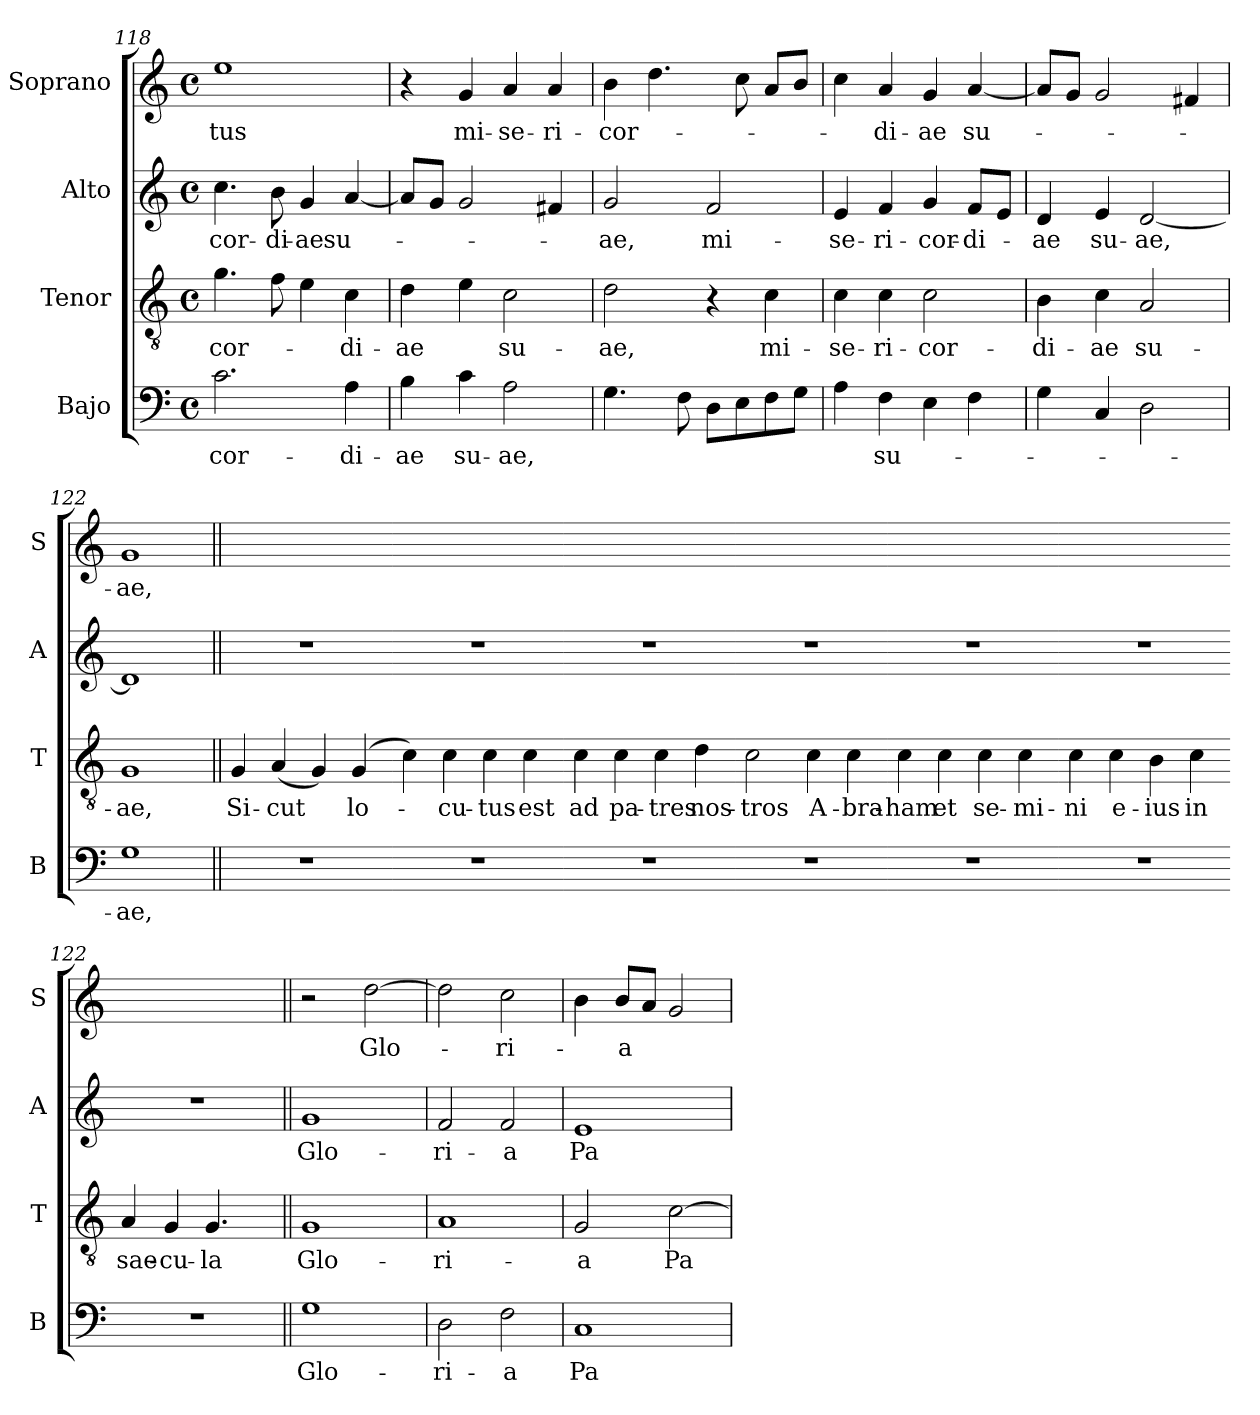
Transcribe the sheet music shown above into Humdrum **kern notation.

**kern	**text	**kern	**text	**kern	**text	**kern	**text
*part4	*part4	*part3	*part3	*part2	*part2	*part1	*part1
*staff4	*staff4	*staff3	*staff3	*staff2	*staff2	*staff1	*staff1
*I"Bajo	*	*I"Tenor	*	*I"Alto	*	*I"Soprano	*
*I'B	*	*I'T	*	*I'A	*	*I'S	*
*clefF4	*	*clefGv2	*	*clefG2	*	*clefG2	*
*ITrd7c12	*	*	*	*	*	*	*
*k[]	*	*k[]	*	*k[]	*	*k[]	*
*C:	*	*C:	*	*C:	*	*C:	*
*M4/4	*	*M4/4	*	*M4/4	*	*M4/4	*
*met(c)	*	*met(c)	*	*met(c)	*	*met(c)	*
=118	=118	=118	=118	=118	=118	=118	=118
2.C\	-cor-	4.g\	-cor-	4.cc\	-cor-	1ee	-tus
.	.	8f\	.	8b\	-di-	.	.
.	.	4e\	.	4g/	-ae	.	.
4AA\	-di-	4c\	-di-	[4a/	su-	.	.
!!LO:LB:g=z
=119	=119	=119	=119	=119	=119	=119	=119
4BB\	-ae	4d\	-ae	8a/L]	.	4r	.
.	.	.	.	8g/J	.	.	.
4C\	su-	4e\	.	2g/	.	4g/	mi-
2AA\	-ae,	2c\	su-	.	.	4a/	-se-
.	.	.	.	4f#X/	.	4a/	-ri-
=120	=120	=120	=120	=120	=120	=120	=120
4.GG\	.	2d\	-ae,	2g/	-ae,	4b\	-cor-
.	.	.	.	.	.	4.dd\	.
8FF\	.	.	.	.	.	.	.
8DD\L	.	4r	.	2f/	mi-	.	.
8EE\	.	.	.	.	.	8cc\	.
8FF\	.	4c\	mi-	.	.	8a/L	.
8GG\J	.	.	.	.	.	8b/J	.
=121	=121	=121	=121	=121	=121	=121	=121
4AA\	.	4c\	-se-	4e/	-se-	4cc\	.
4FF\	su-	4c\	-ri-	4f/	-ri-	4a/	-di-
4EE\	.	2c\	-cor-	4g/	-cor-	4g/	-ae
4FF\	.	.	.	8f/L	-di-	[4a/	su-
.	.	.	.	8e/J	.	.	.
=122	=122	=122	=122	=122	=122	=122	=122
4GG\	.	4B\	-di-	4d/	-ae	8a/L]	.
.	.	.	.	.	.	8g/J	.
4CC/	.	4c\	-ae	4e/	su-	2g/	.
2DD\	.	2A/	su-	[2d/	-ae,	.	.
.	.	.	.	.	.	4f#X/	.
=122X27	=122X27	=122X27	=122X27	=122X27	=122X27	=122X27	=122X27
1GG	-ae,	1G	-ae,	1d]	.	1g	-ae,
!!LO:LB:g=z
=122X28||	=122X28||	=122X28||	=122X28||	=122X28||	=122X28||	=122X28||	=122X28||
1r	.	4G	Si-	1r	.	1ryy	.
.	.	(4A	-cut	.	.	.	.
.	.	4G)	.	.	.	.	.
.	.	(4G	lo-	.	.	.	.
=122X29-	=122X29-	=122X29-	=122X29-	=122X29-	=122X29-	=122X29-	=122X29-
1r	.	4c)	.	1r	.	1ryy	.
.	.	4c	-cu-	.	.	.	.
.	.	4c	-tus	.	.	.	.
.	.	4c	est	.	.	.	.
=122X30-	=122X30-	=122X30-	=122X30-	=122X30-	=122X30-	=122X30-	=122X30-
1r	.	4c	ad	1r	.	1ryy	.
.	.	4c	pa-	.	.	.	.
.	.	4c	-tres	.	.	.	.
.	.	4d	nos-	.	.	.	.
=122X31-	=122X31-	=122X31-	=122X31-	=122X31-	=122X31-	=122X31-	=122X31-
1r	.	2c	-tros	1r	.	1ryy	.
.	.	4c	A-	.	.	.	.
.	.	4c	-bra-	.	.	.	.
=122X32-	=122X32-	=122X32-	=122X32-	=122X32-	=122X32-	=122X32-	=122X32-
1r	.	4c	-ham	1r	.	1ryy	.
.	.	4c	et	.	.	.	.
.	.	4c	se-	.	.	.	.
.	.	4c	-mi-	.	.	.	.
=122X33-	=122X33-	=122X33-	=122X33-	=122X33-	=122X33-	=122X33-	=122X33-
1r	.	4c	-ni	1r	.	1ryy	.
.	.	4c	e-	.	.	.	.
.	.	4B	-ius	.	.	.	.
.	.	4c	in	.	.	.	.
=122X34-	=122X34-	=122X34-	=122X34-	=122X34-	=122X34-	=122X34-	=122X34-
1r	.	4A	sae-	1r	.	1ryy	.
.	.	4G	-cu-	.	.	.	.
.	.	4.G	-la	.	.	.	.
.	.	8ryy	.	.	.	.	.
!!LO:PB:g=z
=124||	=124||	=124||	=124||	=124||	=124||	=124||	=124||
1GG	Glo-	1G	Glo-	1g	Glo-	2r	.
.	.	.	.	.	.	[2dd\	Glo-
=125	=125	=125	=125	=125	=125	=125	=125
2DD\	-ri-	1A	-ri-	2f/	-ri-	2dd\]	.
2FF\	-a	.	.	2f/	-a	2cc\	-ri-
=126	=126	=126	=126	=126	=126	=126	=126
1CC	Pa-	2G/	-a	1e	Pa-	4b\	.
.	.	.	.	.	.	8b/L	-a
.	.	.	.	.	.	8a/J	.
.	.	[2c\	Pa-	.	.	2g/	.
=	=	=	=	=	=	=	=
*-	*-	*-	*-	*-	*-	*-	*-
